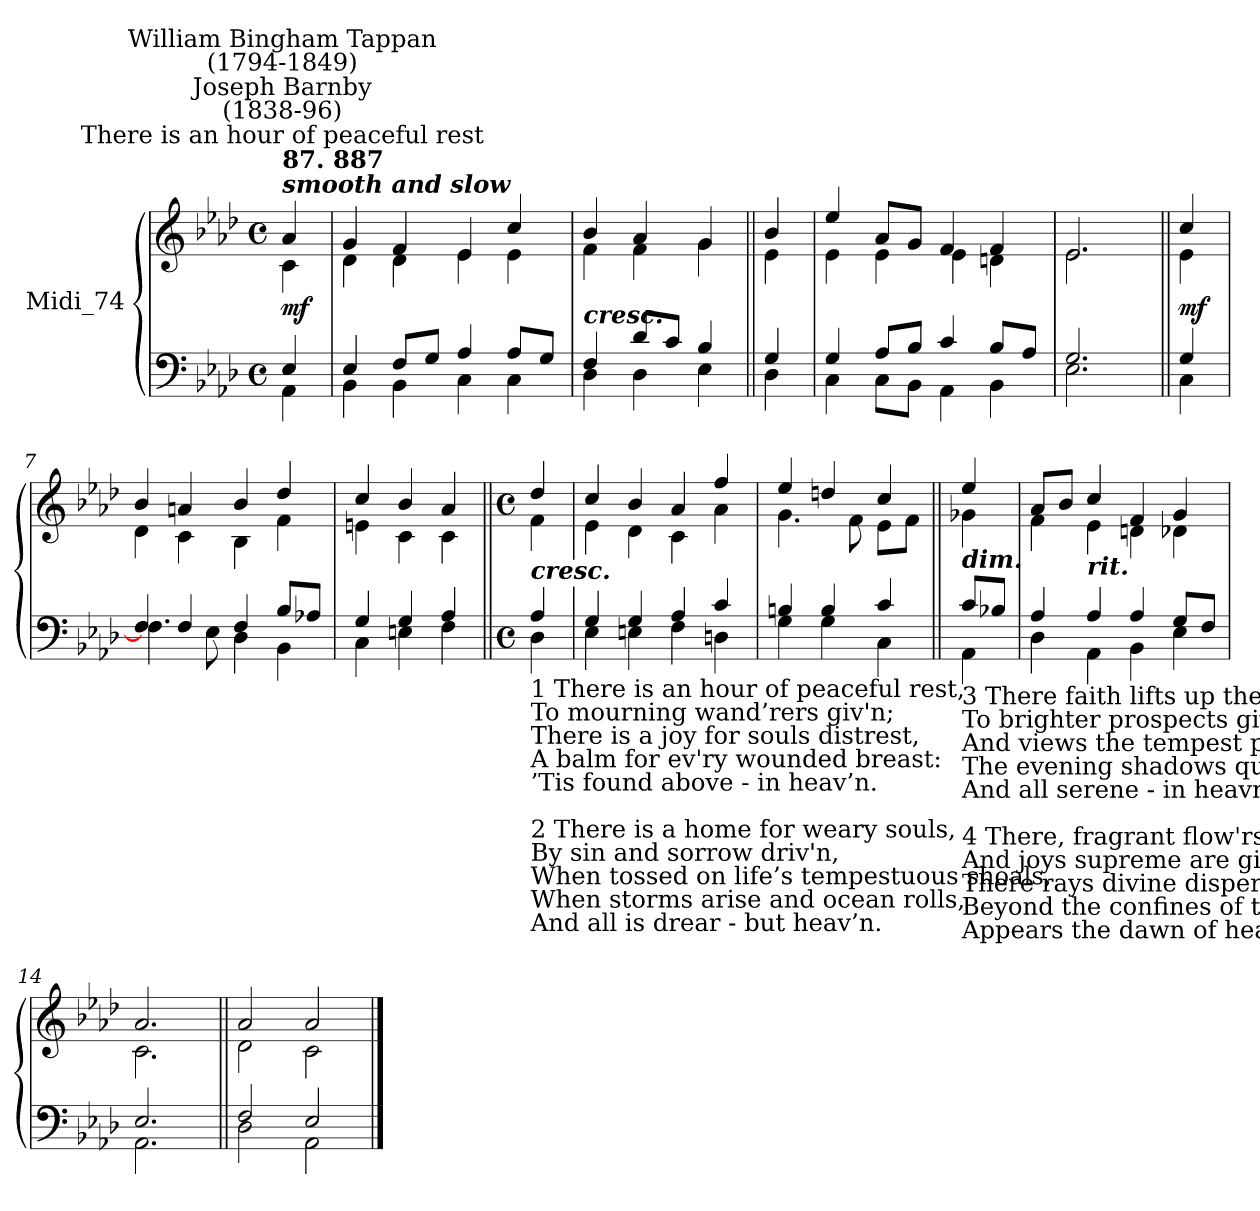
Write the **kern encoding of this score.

**kern	**kern	**dynam
*part2	*part1	*part1
*staff2	*staff1	*staff1
*I"Midi_74	*I"Midi_74	*
*clefF4	*clefG2	*
*k[b-e-a-d-]	*k[b-e-a-d-]	*
*A-:	*A-:	*
*M4/4	*M4/4	*
*met(c)	*met(c)	*
=	=	=
*^	*^	*
!	!	!LO:TX:a:Bi:t=smooth and slow	!	!
!	!	!LO:TX:a:B:t=87. 887	!	!
!	!	!LO:TX:a:cj:t=There is an hour of peaceful rest	!	!
!	!	!LO:TX:a:cj:t=Joseph Barnby\n(1838-96)	!	!
!	!	!LO:TX:a:cj:t=William Bingham Tappan\n(1794-1849)	!	!
!	!	!	!	!LO:DY:b
4E-/	4AA-\	4a-/	4c\	mf
=1	=1	=1	=1	=1
4E-/	4BB-\	4g/	4d-\	.
8F/L	4BB-\	4f/	4d-\	.
8G/J	.	.	.	.
4A-/	4C\	4e-/	4e-\	.
8A-/L	4C\	4cc/	4e-\	.
8G/J	.	.	.	.
=2	=2	=2	=2	=2
!LO:TX:a:Bi:t=cresc.	!	!	!	!
4F/	4D-\	4b-/	4f\	.
8d-/L	4D-\	4a-/	4f\	.
8c/J	.	.	.	.
4B-/	4E-\	4g/	4g\	.
=3||	=3||	=3||	=3||	=3||
4G/	4D-\	4b-/	4e-\	.
=4	=4	=4	=4	=4
4G/	4C\	4ee-/	4e-\	.
8A-/L	8C\L	8a-/L	4e-\	.
8B-/J	8BB-\J	8g/J	.	.
4c/	4AA-\	4f/	4e-\	.
8B-/L	4BB-\	4f/	4dn\	.
8A-/J	.	.	.	.
=5	=5	=5	=5	=5
2.G/	2.E-\	2.e-/	2.e-\	.
=6||	=6||	=6||	=6||	=6||
!	!	!	!	!LO:DY:b
4G/	4C\	4cc/	4e-\	mf
=7	=7	=7	=7	=7
4F/]	4.F\	4b-/	4d-\	.
4F/	.	4an/	4c\	.
.	8E-\	.	.	.
4F/	4D-\	4b-/	4B-\	.
8B-/L	4BB-\	4dd-/	4f\	.
8A-X/J	.	.	.	.
=8	=8	=8	=8	=8
4G/	4C\	4cc/	4en\	.
4G/	4En\	4b-/	4c\	.
4A-/	4F\	4a-/	4c\	.
!!LO:LB:g=z	!!
=9||	=9||	=9||	=9||	=9||
*M4/4	*	*M4/4	*	*
*met(c)	*	*met(c)	*	*
!LO:TX:a:Bi:t=cresc.	!	!	!	!
!LO:TX:b:t=1 There is an hour of peaceful rest,\nTo mourning wand’rers giv'n;\nThere is a joy for souls distrest,\nA balm for ev'ry wounded breast&colon;\n’Tis found above - in heav’n.\n\n2 There is a home for weary souls,\nBy sin and sorrow driv'n,\nWhen tossed on life’s tempestuous shoals,\nWhen storms arise and ocean rolls,\nAnd all is drear - but heav’n.	!	!	!	!
4A-/	4D-\	4dd-/	4f\	.
=10	=10	=10	=10	=10
4G/	4E-\	4cc/	4e-\	.
4G/	4En\	4b-/	4d-\	.
4A-/	4F\	4a-/	4c\	.
4c/	4Dn\	4ff/	4a-\	.
=11	=11	=11	=11	=11
4Bn/	4G\	4ee-/	4.g\	.
4B/	4G\	4ddn/	.	.
.	.	.	8f\	.
4c/	4C\	4cc/	8e-\L	.
.	.	.	8f\J	.
=12||	=12||	=12||	=12||	=12||
!LO:TX:a:Bi:t=dim.	!	!	!	!
!LO:TX:b:t=3 There faith lifts up the tearless eye,\nTo brighter prospects giv'n,\nAnd views the tempest passing by,\nThe evening shadows quickly fly,\nAnd all serene - in heavn.\n\n4 There, fragrant flow'rs immortal bloom,\nAnd joys supreme are giv'n;\nThere rays divine disperse the gloom;\nBeyond the confines of the tomb\nAppears the dawn of heavn.	!	!	!	!
8c/L	4AA-\	4ee-/	4g-X\	.
8B-X/J	.	.	.	.
=13	=13	=13	=13	=13
4A-/	4D-\	8a-/L	4f\	.
.	.	8b-/J	.	.
!	!	!LO:TX:b:Bi:t=rit.	!	!
4A-/	4AA-\	4cc/	4e-\	.
4A-/	4BB-\	4f/	4dn\	.
8G/L	4E-\	4g/	4d-X\	.
8F/J	.	.	.	.
=14	=14	=14	=14	=14
2.E-/	2.AA-\	2.a-/	2.c\	.
=15||	=15||	=15||	=15||	=15||
2F/	2D-\	2a-/	2d-\	.
2E-/	2AA-\	2a-/	2c\	.
*v	*v	*	*	*
*	*v	*v	*
==	==	==
*-	*-	*-
